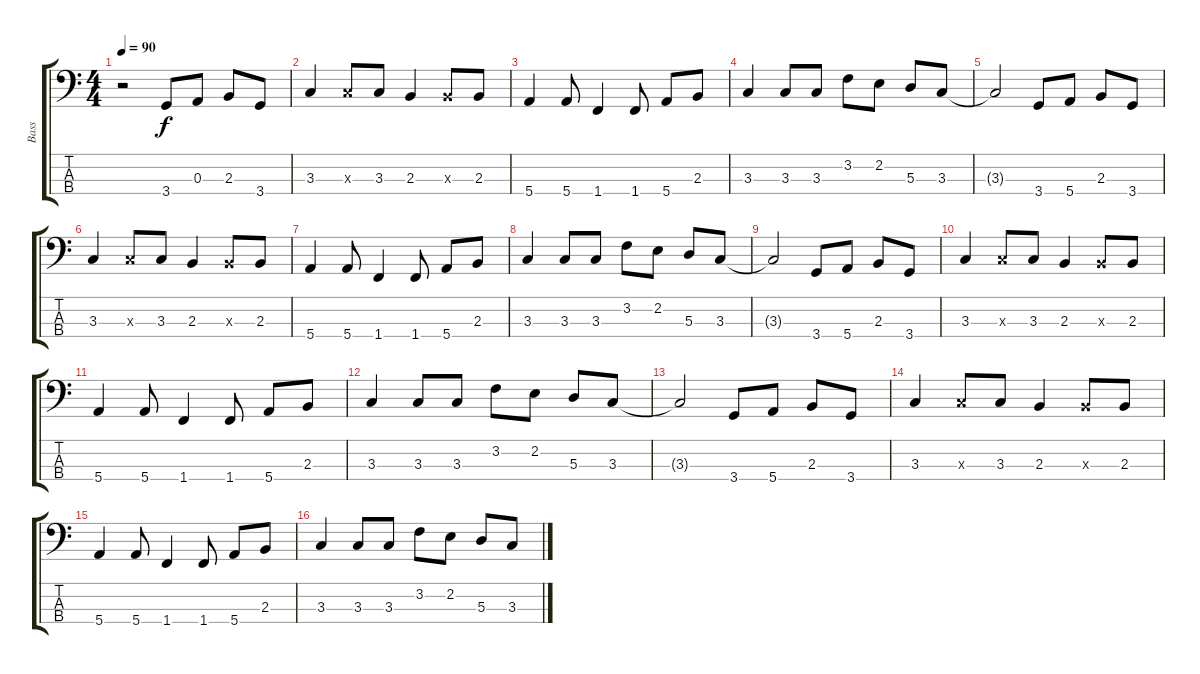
\track ("Bass" "Bass") {instrument electricbassfinger}
\staff {score tabs}
\tuning (G2 D2 A1 E1) {hide}
\ts (4 4)
\tempo 90
\clef f4
\ks c
r.2{dy f instrument electricbassfinger} 3.4.8 0.3.8 2.3.8 3.4.8 |
3.3.4 3.3{x}.8 3.3.8 2.3.4 2.3{x}.8 2.3.8 |
5.4.4 5.4.8 1.4.4 1.4.8 5.4.8 2.3.8 |
3.3.4 3.3.8 3.3.8 3.2.8 2.2.8 5.3.8 3.3.8 |
3.3{t}.2 3.4.8 5.4.8 2.3.8 3.4.8 |
3.3.4 3.3{x}.8 3.3.8 2.3.4 2.3{x}.8 2.3.8 |
5.4.4 5.4.8 1.4.4 1.4.8 5.4.8 2.3.8 |
3.3.4 3.3.8 3.3.8 3.2.8 2.2.8 5.3.8 3.3.8 |
3.3{t}.2 3.4.8 5.4.8 2.3.8 3.4.8 |
3.3.4 3.3{x}.8 3.3.8 2.3.4 2.3{x}.8 2.3.8 |
5.4.4 5.4.8 1.4.4 1.4.8 5.4.8 2.3.8 |
3.3.4 3.3.8 3.3.8 3.2.8 2.2.8 5.3.8 3.3.8 |
3.3{t}.2 3.4.8 5.4.8 2.3.8 3.4.8 |
3.3.4 3.3{x}.8 3.3.8 2.3.4 2.3{x}.8 2.3.8 |
5.4.4 5.4.8 1.4.4 1.4.8 5.4.8 2.3.8 |
3.3.4 3.3.8 3.3.8 3.2.8 2.2.8 5.3.8 3.3.8
